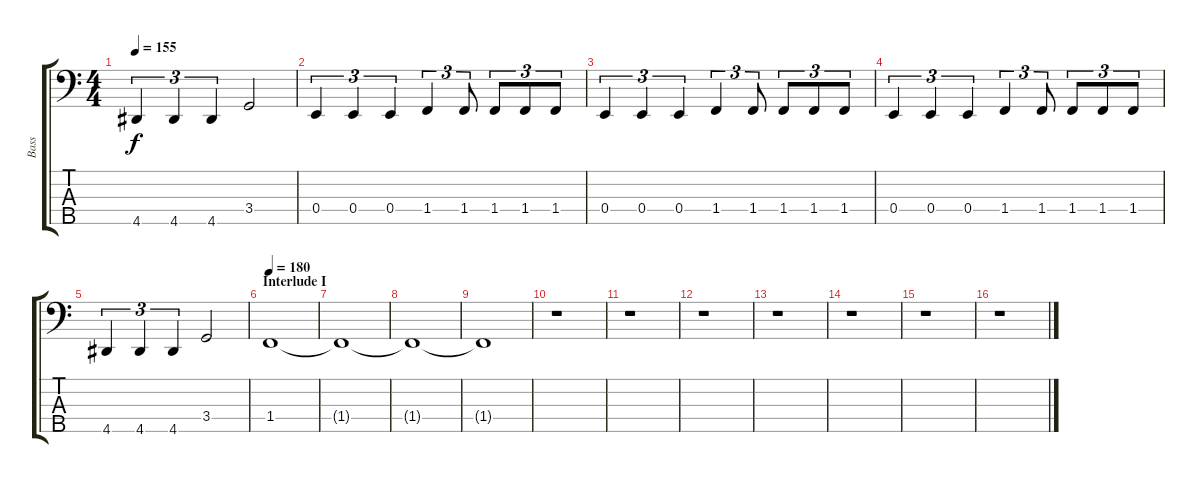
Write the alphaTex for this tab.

\track ("Bass" "Bass") {instrument electricbassfinger}
\staff {score tabs}
\tuning (G2 D2 A1 E1 B0) {hide}
\ts (4 4)
\tempo 155
\clef f4
\ks c
4.5.4{tu (3 2) dy f} 4.5.4{tu (3 2)} 4.5.4{tu (3 2)} 3.4.2 |
0.4.4{tu (3 2)} 0.4.4{tu (3 2)} 0.4.4{tu (3 2)} 1.4.4{tu (3 2)} 1.4.8{tu (3 2)} 1.4.8{tu (3 2)} 1.4.8{tu (3 2)} 1.4.8{tu (3 2)} |
0.4.4{tu (3 2)} 0.4.4{tu (3 2)} 0.4.4{tu (3 2)} 1.4.4{tu (3 2)} 1.4.8{tu (3 2)} 1.4.8{tu (3 2)} 1.4.8{tu (3 2)} 1.4.8{tu (3 2)} |
0.4.4{tu (3 2)} 0.4.4{tu (3 2)} 0.4.4{tu (3 2)} 1.4.4{tu (3 2)} 1.4.8{tu (3 2)} 1.4.8{tu (3 2)} 1.4.8{tu (3 2)} 1.4.8{tu (3 2)} |
4.5.4{tu (3 2)} 4.5.4{tu (3 2)} 4.5.4{tu (3 2)} 3.4.2 |
\section ("" "Interlude I")
\tempo 180
1.4.1 |
1.4{t}.1 |
1.4{t}.1 |
1.4{t}.1 |
r.1 |
r.1 |
r.1 |
r.1 |
r.1 |
r.1 |
r.1
